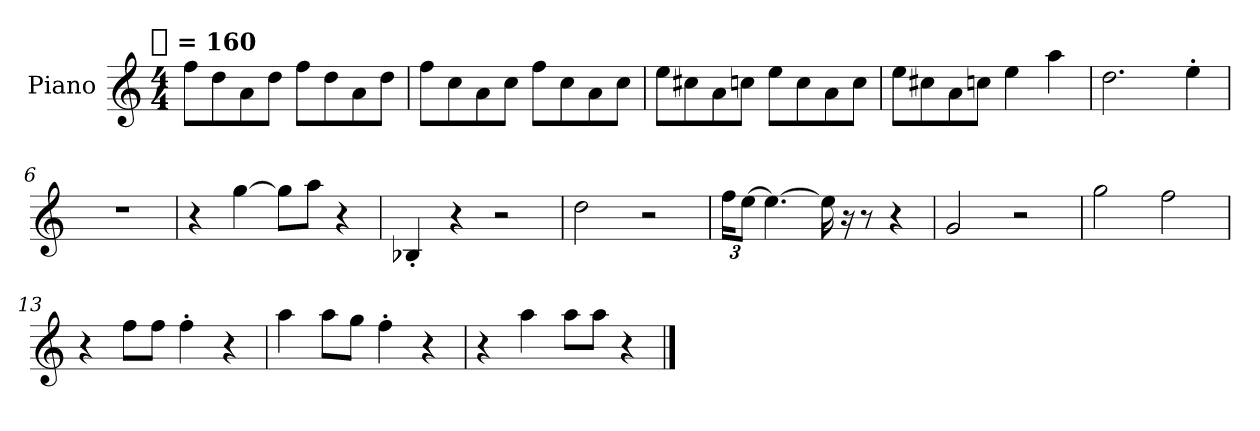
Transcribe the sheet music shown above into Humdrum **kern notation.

**kern
*part1
*staff1
*I"Piano
*I'Pno.
*clefG2
!!LO:TX:omd:t=[quarter] = 160
*M4/4
*MM160
=1
8ffL
8dd
8a
8ddJ
8ffL
8dd
8a
8ddJ
=2
8ffL
8cc
8a
8ccJ
8ffL
8cc
8a
8ccJ
=3
8eeL
8cc#X
8a
8ccnJ
8eeL
8cc
8a
8ccJ
=4
8eeL
8cc#X
8a
8ccnJ
4ee
4aa
=5
2.dd
4ee'
!!LO:LB:g=z
=6
1r
=7
4r
[4gg
8ggL]
8aaJ
4r
=8
4B-X'
4r
2r
=9
2dd
2r
=10
24ffKL
[12eeJ
4.ee_
16ee]
16r
8r
4r
=11
2g
2r
=12
2gg
2ff
!!LO:LB:g=z
=13
4r
8ffL
8ffJ
4ff'
4r
=14
4aa
8aaL
8ggJ
4ff'
4r
=15
4r
4aa
8aaL
8aaJ
4r
==
*-
